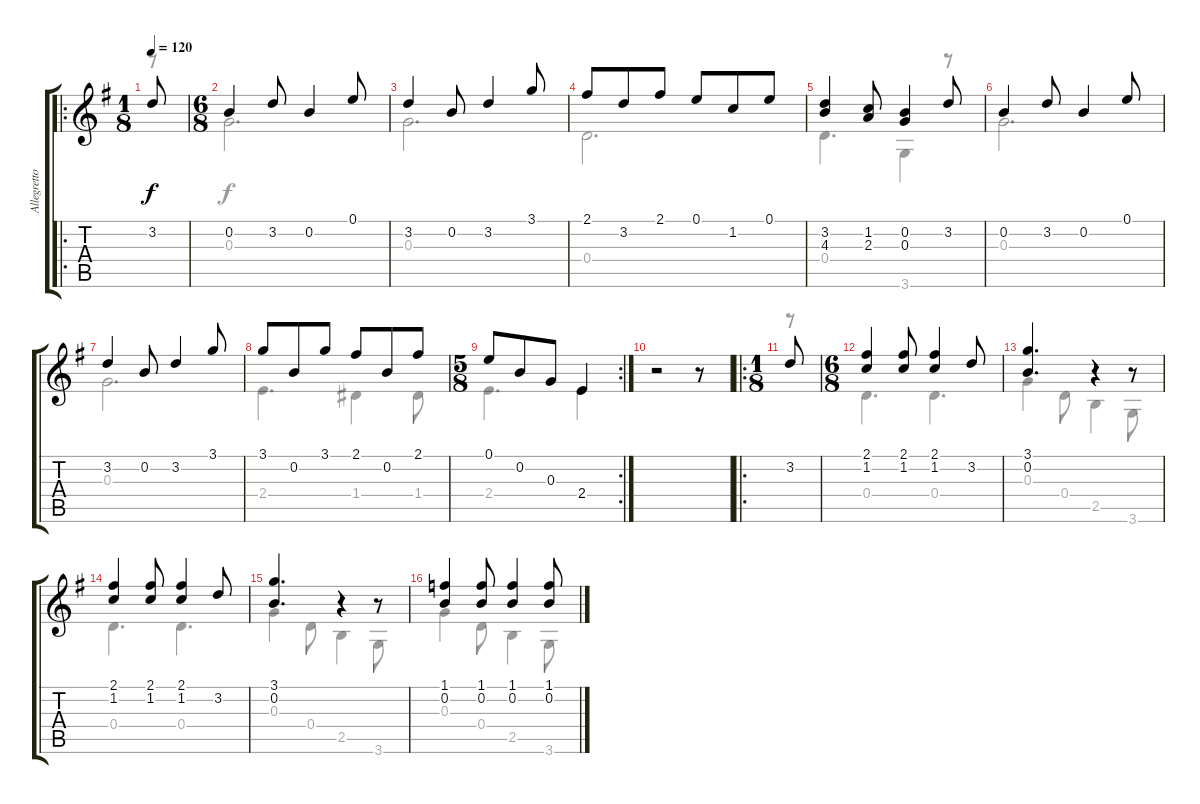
\track ("Allegretto Grazioso No. 3 Opus 241 II" "Allegretto") {instrument acousticguitarnylon}
\staff {score tabs}
\tuning (E4 B3 G3 D3 A2 E2) {hide}
\voice
\ro
\ts (1 8)
\tempo 120
\clef g2
\ks g
3.2.8{dy f instrument acousticguitarnylon} |
\ts (6 8)
0.2.4 3.2.8 0.2.4 0.1.8 |
3.2.4 0.2.8 3.2.4 3.1.8 |
2.1.8 3.2.8 2.1.8 0.1.8 1.2.8 0.1.8 |
(3.2 4.3).4 (1.2 2.3).8 (0.2 0.3).4 3.2.8 |
0.2.4 3.2.8 0.2.4 0.1.8 |
3.2.4 0.2.8 3.2.4 3.1.8 |
3.1.8 0.2.8 3.1.8 2.1.8 0.2.8 2.1.8 |
\rc 2
\ts (5 8)
0.1.8 0.2.8 0.3.8 2.4.4 |
r.2 r.8 |
\ro
\ts (1 8)
3.2.8 |
\ts (6 8)
(2.1 1.2).4 (2.1 1.2).8 (2.1 1.2).4 3.2.8 |
(3.1 0.2).4{d} r.4 r.8 |
(2.1 1.2).4 (2.1 1.2).8 (2.1 1.2).4 3.2.8 |
(3.1 0.2).4{d} r.4 r.8 |
(1.1 0.2).4 (1.1 0.2).8 (1.1 0.2).4 (1.1 0.2).8
\voice
\clef g2
\ottava regular
\simile none
\ks g
r.8{dy f} |
0.3.2{d} |
0.3.2{d} |
0.4.2{d} |
0.4.4{d} 3.6.4 r.8 |
0.3.2{d} |
0.3.2{d} |
2.4.4{d} 1.4.4 1.4.8 |
2.4.4{d} 2.4.4 |
|
r.8 |
0.4.4{d} 0.4.4{d} |
0.3.4 0.4.8 2.5.4 3.6.8 |
0.4.4{d} 0.4.4{d} |
0.3.4 0.4.8 2.5.4 3.6.8 |
0.3.4 0.4.8 2.5.4 3.6.8
